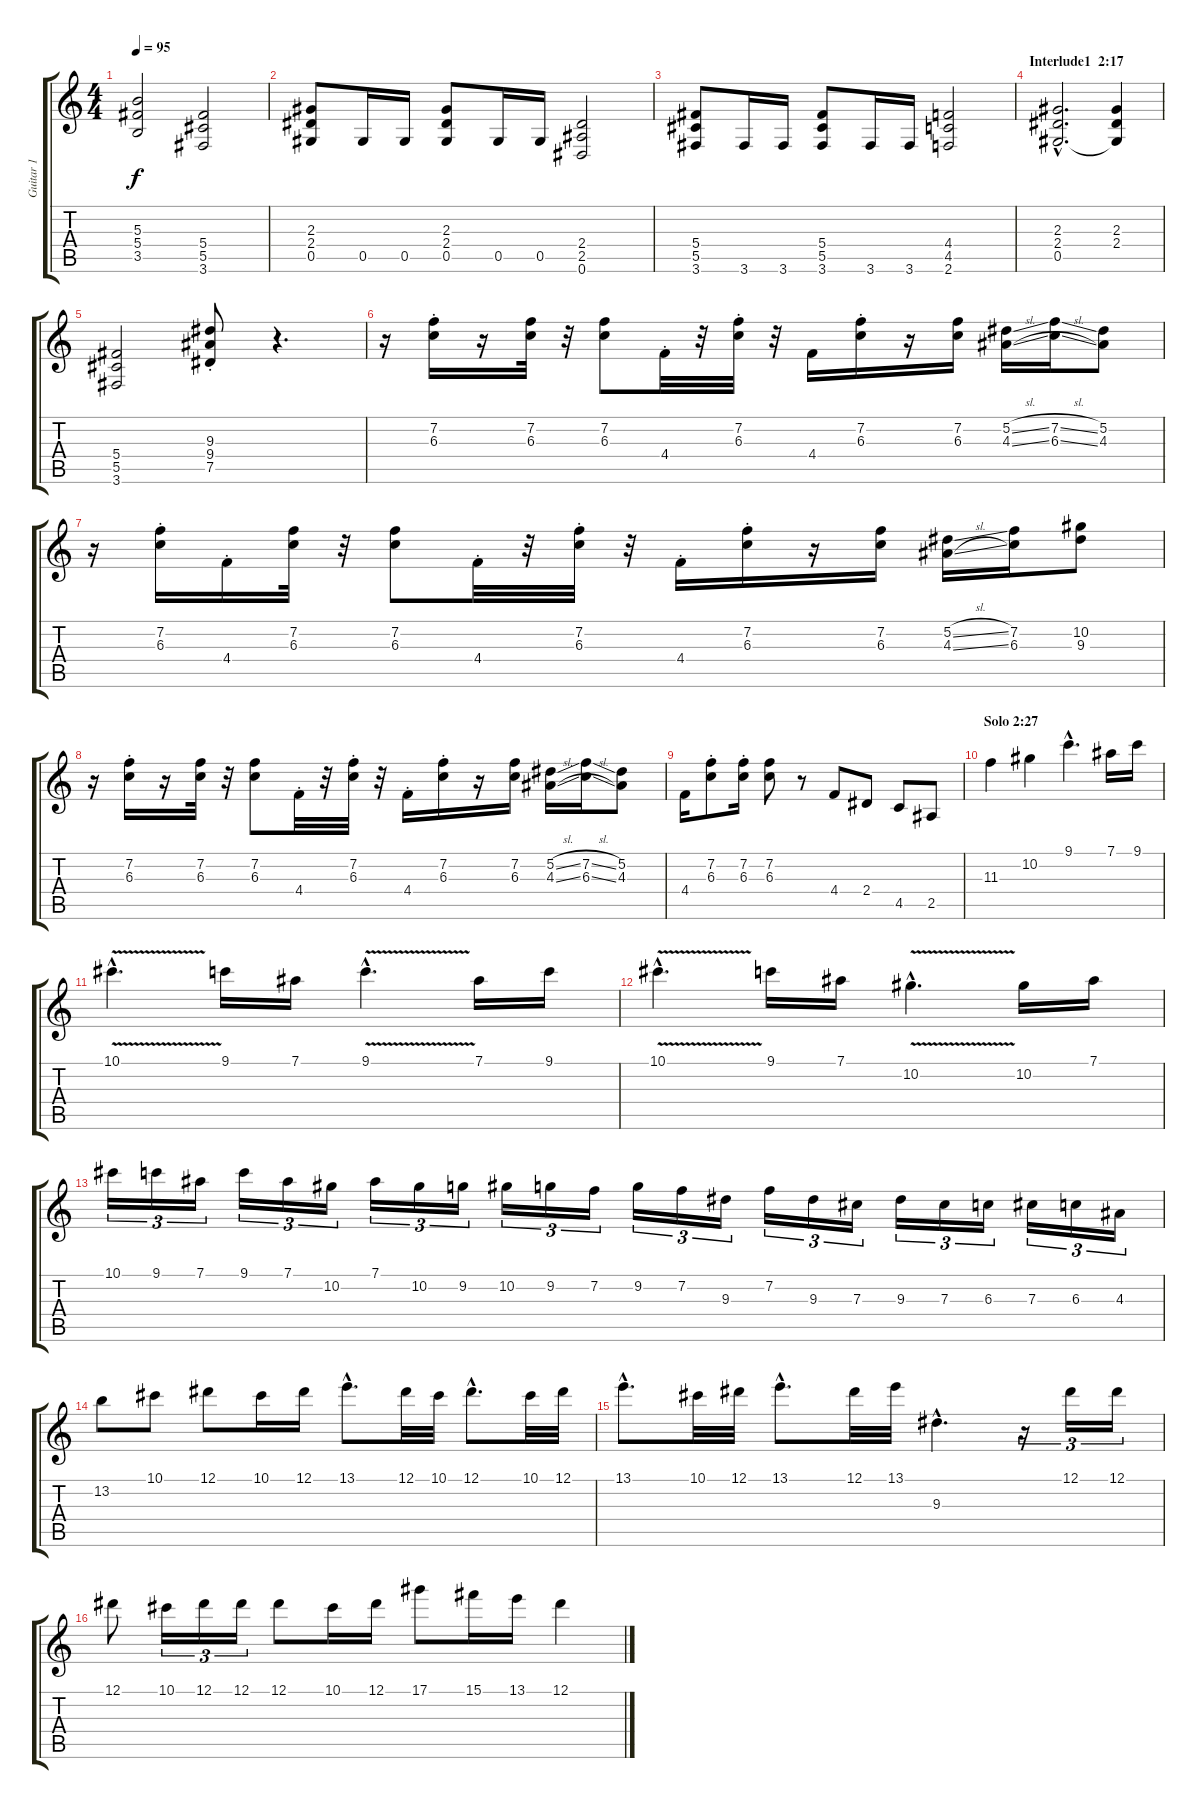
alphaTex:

\track ("Guitar 1" "Guitar 1") {instrument overdrivenguitar}
\staff {score tabs}
\tuning (Eb4 Bb3 Gb3 Db3 Ab2 Eb2) {hide}
\ts (4 4)
\tempo 95
\clef g2
\ks c
(5.3 5.4 3.5).2{dy f} (5.4 5.5 3.6).2 |
(2.3 2.4 0.5).8 0.5.16 0.5.16 (2.3 2.4 0.5).8 0.5.16 0.5.16 (2.4 2.5 0.6).2 |
(5.4 5.5 3.6).8 3.6.16 3.6.16 (5.4 5.5 3.6).8 3.6.16 3.6.16 (4.4 4.5 2.6).2 |
\section ("" "Interlude1  2:17")
(2.3{hac} 2.4{hac} 0.5{hac}).2{d} (2.3 2.4 0.5{t}).4 |
(5.4 5.5 3.6).2 (9.3{st} 9.4{st} 7.5{st}).8 r.4{d} |
r.16 (7.2{st} 6.3{st}).16 r.16 (7.2 6.3).32 r.32 (7.2 6.3).8 4.4{st}.32 r.32 (7.2{st} 6.3{st}).32 r.32 4.4.16 (7.2{st} 6.3{st}).16 r.16 (7.2 6.3).16 (5.2{sl} 4.3{sl}).16 (7.2{sl} 6.3{sl}).16 (5.2 4.3).8 |
r.16 (7.2{st} 6.3{st}).16 4.4{st}.16 (7.2 6.3).32 r.32 (7.2 6.3).8 4.4{st}.32 r.32 (7.2{st} 6.3{st}).32 r.32 4.4{st}.16 (7.2{st} 6.3{st}).16 r.16 (7.2 6.3).16 (5.2{sl} 4.3{sl}).16 (7.2 6.3).16 (10.2 9.3).8 |
r.16 (7.2{st} 6.3{st}).16 r.16 (7.2 6.3).32 r.32 (7.2 6.3).8 4.4{st}.32 r.32 (7.2{st} 6.3{st}).32 r.32 4.4{st}.16 (7.2{st} 6.3{st}).16 r.16 (7.2 6.3).16 (5.2{sl} 4.3{sl}).16 (7.2{sl} 6.3{sl}).16 (5.2 4.3).8 |
4.4.16 (7.2{st} 6.3{st}).8 (7.2 6.3{st}).16 (7.2 6.3).8 r.8 4.4.8 2.4.8 4.5.8 2.5.8 |
\section ("" "Solo 2:27")
11.3.4 10.2.4 9.1{hac}.4{d} 7.1.16 9.1.16 |
10.1{v hac}.4{d} 9.1.16 7.1.16 9.1{v hac}.4{d} 7.1.16 9.1.16 |
10.1{v hac}.4{d} 9.1.16 7.1.16 10.2{v hac}.4{d} 10.2.16 7.1.16 |
10.1.16{tu (3 2)} 9.1.16{tu (3 2)} 7.1.16{tu (3 2)} 9.1.16{tu (3 2)} 7.1.16{tu (3 2)} 10.2.16{tu (3 2)} 7.1.16{tu (3 2)} 10.2.16{tu (3 2)} 9.2.16{tu (3 2)} 10.2.16{tu (3 2)} 9.2.16{tu (3 2)} 7.2.16{tu (3 2)} 9.2.16{tu (3 2)} 7.2.16{tu (3 2)} 9.3.16{tu (3 2)} 7.2.16{tu (3 2)} 9.3.16{tu (3 2)} 7.3.16{tu (3 2)} 9.3.16{tu (3 2)} 7.3.16{tu (3 2)} 6.3.16{tu (3 2)} 7.3.16{tu (3 2)} 6.3.16{tu (3 2)} 4.3.16{tu (3 2)} |
13.2.8 10.1.8 12.1.8 10.1.16 12.1.16 13.1{hac}.8{d} 12.1.32 10.1.32 12.1{hac}.8{d} 10.1.32 12.1.32 |
13.1{hac}.8{d} 10.1.32 12.1.32 13.1{hac}.8{d} 12.1.32 13.1.32 9.3{hac}.4{d} r.16{tu (3 2)} 12.1.16{tu (3 2)} 12.1.16{tu (3 2)} |
12.1.8 10.1.16{tu (3 2)} 12.1.16{tu (3 2)} 12.1.16{tu (3 2)} 12.1.8 10.1.16 12.1.16 17.1.8 15.1.16 13.1.16 12.1.4
